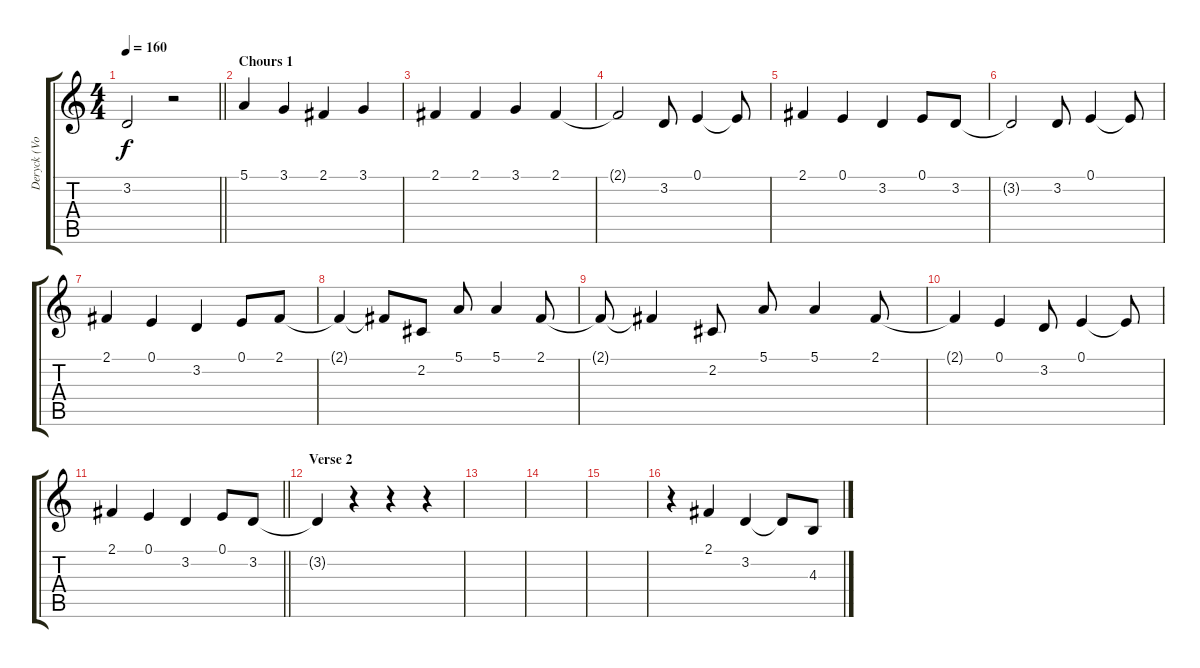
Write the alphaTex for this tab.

\track ("Deryck (Vocal)" "Deryck (Vo") {instrument lead2sawtooth}
\staff {score tabs}
\tuning (E4 B3 G3 D3 A2 E2) {hide}
\ts (4 4)
\tempo 160
\clef g2
\barLineRight lightlight
\ks c
3.2{t}.2{dy f} r.2 |
\section ("" "Chours 1")
5.1.4 3.1.4 2.1.4 3.1.4 |
2.1.4 2.1.4 3.1.4 2.1.4 |
2.1{t}.2 3.2.8 0.1.4 0.1{t}.8 |
2.1.4 0.1.4 3.2.4 0.1.8 3.2.8 |
3.2{t}.2 3.2.8 0.1.4 0.1{t}.8 |
2.1.4 0.1.4 3.2.4 0.1.8 2.1.8 |
2.1{t}.4 2.1{t}.8 2.2.8 5.1.8 5.1.4 2.1.8 |
2.1{t}.8 2.1{t}.4 2.2.8 5.1.8 5.1.4 2.1.8 |
2.1{t}.4 0.1.4 3.2.8 0.1.4 0.1{t}.8 |
\barLineRight lightlight
2.1.4 0.1.4 3.2.4 0.1.8 3.2.8 |
\section ("" "Verse 2")
3.2{t}.4 r.4 r.4 r.4 |
|
|
|
r.4 2.1.4 3.2.4 3.2{t}.8 4.3.8
